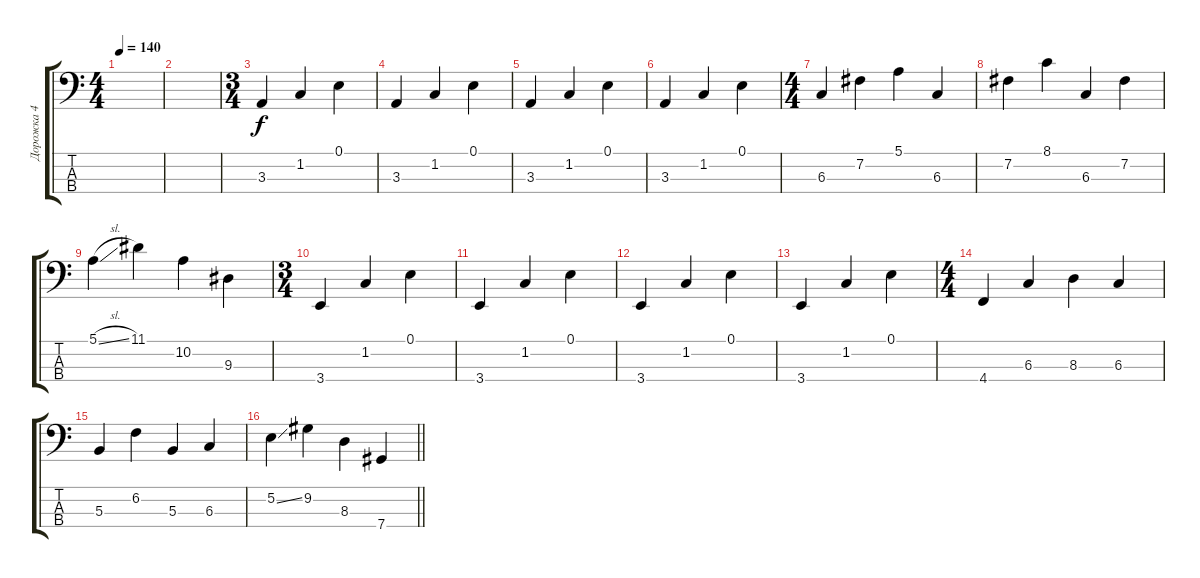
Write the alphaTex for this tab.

\track ("Дорожка 4" "Дорожка 4") {instrument electricbassfinger}
\staff {score tabs}
\tuning (E2 B1 Gb1 Db1) {hide}
\ts (4 4)
\tempo 140
\clef f4
\ks c
|
|
\ts (3 4)
3.3.4 1.2.4 0.1.4 |
3.3.4 1.2.4 0.1.4 |
3.3.4 1.2.4 0.1.4 |
3.3.4 1.2.4 0.1.4 |
\ts (4 4)
6.3.4 7.2.4 5.1.4 6.3.4 |
7.2.4 8.1.4 6.3.4 7.2.4 |
5.1{sl}.4 11.1.4 10.2.4 9.3.4 |
\ts (3 4)
3.4.4 1.2.4 0.1.4 |
3.4.4 1.2.4 0.1.4 |
3.4.4 1.2.4 0.1.4 |
3.4.4 1.2.4 0.1.4 |
\ts (4 4)
4.4.4 6.3.4 8.3.4 6.3.4 |
5.3.4 6.2.4 5.3.4 6.3.4 |
\barLineRight lightlight
5.2{ss}.4 9.2.4 8.3.4 7.4.4
